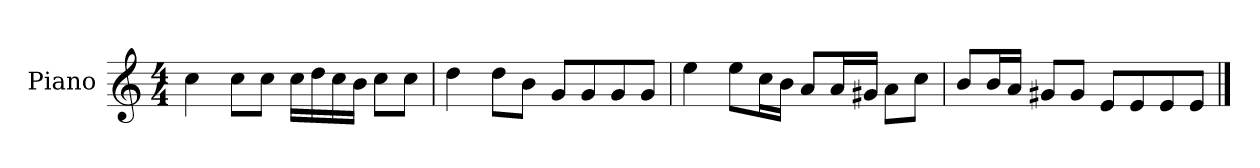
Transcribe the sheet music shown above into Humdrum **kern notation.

**kern
*part1
*staff1
*I"Piano
*I'P-no
*clefG2
*k[]
*M4/4
*MM90
=1
4cc\
8cc\L
8cc\J
16cc\LL
16dd\
16cc\
16b\JJ
8cc\L
8cc\J
=2
4dd\
8dd\L
8b\J
8g/L
8g/
8g/
8g/J
=3
4ee\
8ee\L
16cc\L
16b\JJ
8a/L
16a/L
16g#X/JJ
8a\L
8cc\J
=4
8b/L
16b/L
16a/JJ
8g#X/L
8g#/J
8e/L
8e/
8e/
8e/J
==
*-
